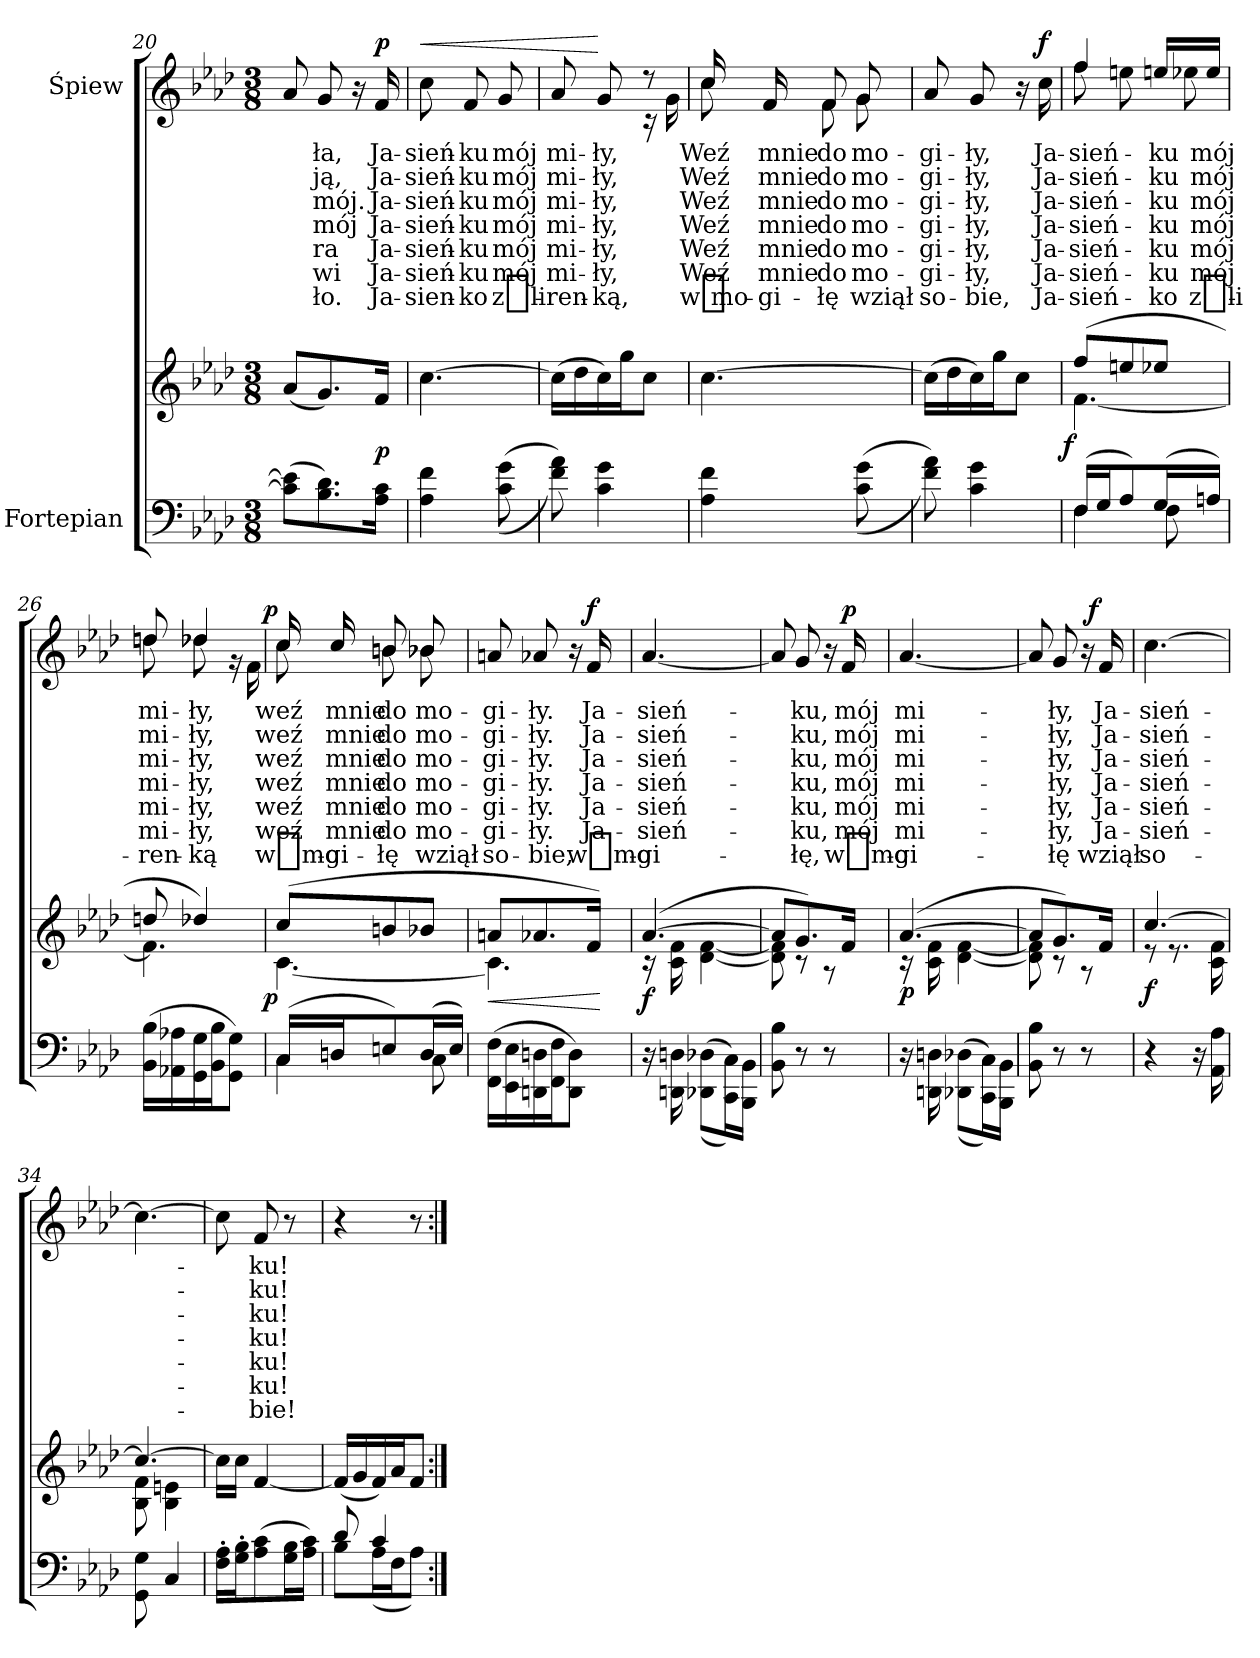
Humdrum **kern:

**kern	**kern	**dynam	**kern	**text	**text	**text	**text	**text	**text	**text	**dynam
*part2	*part2	*part2	*part1	*part1	*part1	*part1	*part1	*part1	*part1	*part1	*part1
*staff3	*staff2	*staff2/3	*staff1	*staff1	*staff1	*staff1	*staff1	*staff1	*staff1	*staff1	*staff1
*I"Fortepian	*	*	*I"Śpiew	*	*	*	*	*	*	*	*
*clefF4	*clefG2	*	*clefG2	*	*	*	*	*	*	*	*
*k[b-e-a-d-]	*k[b-e-a-d-]	*	*k[b-e-a-d-]	*	*	*	*	*	*	*	*
*M3/8	*M3/8	*	*M3/8	*	*	*	*	*	*	*	*
=20	=20	=20	=20	=20	=20	=20	=20	=20	=20	=20	=20
(8c]\ 8e-]\L	(8a-/L	.	8a-/	.	.	.	.	.	.	.	.
8.B-\ 8.d-\)	8.g/)	.	8g/	-ła,	-ją,	mój.	mój	-ra	-wi	-ło.	.
.	.	.	16r	.	.	.	.	.	.	.	.
!	!	!	!	!	!LO:LY:i	!LO:LY:i	!LO:LY:i	!LO:LY:i	!LO:LY:i	!	!LO:DY:a
16A-\ 16c\Jk	16f/Jk	p	16f/	Ja-	Ja-	Ja-	Ja-	Ja-	Ja-	Ja-	p
=21	=21	=21	=21	=21	=21	=21	=21	=21	=21	=21	=21
!	!	!	!	!	!LO:LY:i	!LO:LY:i	!LO:LY:i	!LO:LY:i	!LO:LY:i	!	!LO:HP:a
4A-\ 4f\	[4.cc\	.	8cc\	-sień-	-sień-	-sień-	-sień-	-sień-	-sień-	-sien-	<
!	!	!	!	!	!LO:LY:i	!LO:LY:i	!LO:LY:i	!LO:LY:i	!LO:LY:i	!	!
.	.	.	8f/	-ku	-ku	-ku	-ku	-ku	-ku	-ko	.
!	!	!	!	!	!LO:LY:i	!LO:LY:i	!LO:LY:i	!LO:LY:i	!LO:LY:i	!	!
(<(>8c\ 8g\	.	.	8g/	mój	mój	mój	mój	mój	mój	z_li-	.
=22	=22	=22	=22	=22	=22	=22	=22	=22	=22	=22	=22
!	!	!	!	!	!LO:LY:i	!LO:LY:i	!LO:LY:i	!LO:LY:i	!LO:LY:i	!	!
*	*	*	*^	*	*	*	*	*	*	*	*
8f\ 8a-\))	(16cc\LL]	.	8a-/	8ryy	mi-	mi-	mi-	mi-	mi-	mi-	-ren-	.
.	16dd-\	.	.	.	.	.	.	.	.	.	.	.
!	!	!	!	!	!	!LO:LY:i	!LO:LY:i	!LO:LY:i	!LO:LY:i	!LO:LY:i	!	!
4c\ 4g\	16cc\)	.	8g/	8ryy	-ły,	-ły,	-ły,	-ły,	-ły,	-ły,	-ką,	[
.	16gg\J	.	.	.	.	.	.	.	.	.	.	.
.	8cc\J	.	8r	16rc	.	.	.	.	.	.	.	.
.	.	.	.	16g\	.	.	.	.	.	.	.	.
=23	=23	=23	=23	=23	=23	=23	=23	=23	=23	=23	=23	=23
!	!	!	!	!	!	!LO:LY:i	!LO:LY:i	!LO:LY:i	!LO:LY:i	!LO:LY:i	!	!
4A-\ 4f\	[4.cc\	.	16cc/	8cc\	Weź	Weź	Weź	Weź	Weź	Weź	w mo-	.
!	!	!	!	!	!	!LO:LY:i	!LO:LY:i	!LO:LY:i	!LO:LY:i	!LO:LY:i	!	!
.	.	.	16f/	.	mnie	mnie	mnie	mnie	mnie	mnie	-gi-	.
!	!	!	!	!	!	!LO:LY:i	!LO:LY:i	!LO:LY:i	!LO:LY:i	!LO:LY:i	!	!
.	.	.	8f/	8f\	do	do	do	do	do	do	-łę	.
!	!	!	!	!	!	!LO:LY:i	!LO:LY:i	!LO:LY:i	!LO:LY:i	!LO:LY:i	!	!
(<(>8c\ 8g\	.	.	8g/	8g\	mo-	mo-	mo-	mo-	mo-	mo-	wziął	.
=24	=24	=24	=24	=24	=24	=24	=24	=24	=24	=24	=24	=24
!	!	!	!	!	!	!LO:LY:i	!LO:LY:i	!LO:LY:i	!LO:LY:i	!LO:LY:i	!	!
*	*	*	*v	*v	*	*	*	*	*	*	*	*
8f\ 8a-\))	(16cc\LL]	.	8a-/	-gi-	-gi-	-gi-	-gi-	-gi-	-gi-	so-	.
.	16dd-\	.	.	.	.	.	.	.	.	.	.
!	!	!	!	!	!LO:LY:i	!LO:LY:i	!LO:LY:i	!LO:LY:i	!LO:LY:i	!	!
4c\ 4g\	16cc\)	.	8g/	-ły,	-ły,	-ły,	-ły,	-ły,	-ły,	-bie,	.
.	16gg\J	.	.	.	.	.	.	.	.	.	.
.	8cc\J	.	16r	.	.	.	.	.	.	.	.
!	!	!	!	!	!LO:LY:i	!LO:LY:i	!LO:LY:i	!LO:LY:i	!LO:LY:i	!	!LO:DY:a
.	.	.	16cc\	Ja-	Ja-	Ja-	Ja-	Ja-	Ja-	Ja-	f
=25	=25	=25	=25	=25	=25	=25	=25	=25	=25	=25	=25
*^	*^	*	*	*	*	*	*	*	*	*	*
!	!	!	!	!LO:DY:rj	!	!	!LO:LY:i	!LO:LY:i	!LO:LY:i	!LO:LY:i	!LO:LY:i	!	!
*	*	*	*	*	*^	*	*	*	*	*	*	*	*
(16F/LL	4F\	(8ff/L	[4.f\	f	4ffi/	8ff\	-sień-	-sień-	-sień-	-sień-	-sień-	-sień-	-sień-	.
16G/J	.	.	.	.	.	.	.	.	.	.	.	.	.	.
8A-/)	.	8een/	.	.	.	8een\	.	.	.	.	.	.	.	.
!	!	!	!	!	!	!	!	!LO:LY:i	!LO:LY:i	!LO:LY:i	!LO:LY:i	!LO:LY:i	!	!
(16G/L	8F\	8ee-X/J	.	.	16eeni/LL	8ee-X\	-ku	-ku	-ku	-ku	-ku	-ku	-ko	.
!	!	!	!	!	!	!	!	!LO:LY:i	!LO:LY:i	!LO:LY:i	!LO:LY:i	!LO:LY:i	!	!
16An/JJ)	.	.	.	.	16ee-i/JJ	.	mój	mój	mój	mój	mój	mój	z_li-	.
*v	*v	*	*	*	*	*	*	*	*	*	*	*	*	*
=26	=26	=26	=26	=26	=26	=26	=26	=26	=26	=26	=26	=26	=26
!	!	!	!	!	!	!	!LO:LY:i	!LO:LY:i	!LO:LY:i	!LO:LY:i	!LO:LY:i	!	!
(16BB-\ 16B-\LL	8ddn/	4.f\]	.	8ddn/	8ddn\	mi-	mi-	mi-	mi-	mi-	mi-	-ren-	.
16AA-X\ 16A-X\	.	.	.	.	.	.	.	.	.	.	.	.	.
!	!	!	!	!	!	!	!LO:LY:i	!LO:LY:i	!LO:LY:i	!LO:LY:i	!LO:LY:i	!	!
16GG\ 16G\	4dd-X/)	.	.	4dd-X/	8dd-X\	-ły,	-ły,	-ły,	-ły,	-ły,	-ły,	-ką	.
16BB-\ 16B-\J	.	.	.	.	.	.	.	.	.	.	.	.	.
8GG\ 8G\J)	.	.	.	.	16r	.	.	.	.	.	.	.	.
.	.	.	.	.	16f\	.	.	.	.	.	.	.	.
=27	=27	=27	=27	=27	=27	=27	=27	=27	=27	=27	=27	=27	=27
*^	*	*	*	*	*	*	*	*	*	*	*	*	*
!	!	!	!	!LO:DY:rj	!	!	!	!LO:LY:i	!LO:LY:i	!LO:LY:i	!LO:LY:i	!LO:LY:i	!	!LO:DY:a:rj
(16C/LL	4C\	(8cc/L	[4.c\	p	16cc/	8cc\	weź	weź	weź	weź	weź	weź	w_mo-	p
!	!	!	!	!	!	!	!	!LO:LY:i	!LO:LY:i	!LO:LY:i	!LO:LY:i	!LO:LY:i	!	!
16Dn/J	.	.	.	.	16cc/	.	mnie	mnie	mnie	mnie	mnie	mnie	-gi-	.
!	!	!	!	!	!	!	!	!LO:LY:i	!LO:LY:i	!LO:LY:i	!LO:LY:i	!LO:LY:i	!	!
8En/)	.	8bn/	.	.	8bn/	8bn\	do	do	do	do	do	do	-łę	.
!	!	!	!	!	!	!	!	!LO:LY:i	!LO:LY:i	!LO:LY:i	!LO:LY:i	!LO:LY:i	!	!
(16D/L	8C\	8b-X/J	.	.	8b-X/	8b-X\	mo-	mo-	mo-	mo-	mo-	mo-	wziął	.
16E/JJ)	.	.	.	.	.	.	.	.	.	.	.	.	.	.
*v	*v	*	*	*	*v	*v	*	*	*	*	*	*	*	*
=28	=28	=28	=28	=28	=28	=28	=28	=28	=28	=28	=28	=28
!	!	!	!LO:HP:b	!	!	!LO:LY:i	!LO:LY:i	!LO:LY:i	!LO:LY:i	!LO:LY:i	!	!
(16FF\ 16F\LL	8an/L	4.c\]	<	8an/	-gi-	-gi-	-gi-	-gi-	-gi-	-gi-	so-	.
16EE-\ 16E-\	.	.	.	.	.	.	.	.	.	.	.	.
!	!	!	!	!	!	!LO:LY:i	!LO:LY:i	!LO:LY:i	!LO:LY:i	!LO:LY:i	!	!
16DDn\ 16Dn\	8.a-X/	.	.	8a-X/	-ły.	-ły.	-ły.	-ły.	-ły.	-ły.	-bie,	.
16FF\ 16F\J	.	.	.	.	.	.	.	.	.	.	.	.
8DD\ 8D\J)	.	.	.	16r	.	.	.	.	.	.	.	.
!	!	!	!	!	!	!LO:LY:i	!LO:LY:i	!LO:LY:i	!LO:LY:i	!LO:LY:i	!	!LO:DY:a
.	16f/Jk)	.	.	16f/	Ja-	Ja-	Ja-	Ja-	Ja-	Ja-	w_mo-	f
*	*v	*v	*	*	*	*	*	*	*	*	*	*
.	.	[	.	.	.	.	.	.	.	.	.
=29	=29	=29	=29	=29	=29	=29	=29	=29	=29	=29	=29
*	*^	*	*	*	*	*	*	*	*	*	*
!	!	!	!	!	!	!LO:LY:i	!LO:LY:i	!LO:LY:i	!LO:LY:i	!LO:LY:i	!	!
16r	([4.a-/	16r	f	[4.a-/	-sień-	-sień-	-sień-	-sień-	-sień-	-sień-	-gi-	.
16DDn\ 16Dn\	.	16c\ 16f\	.	.	.	.	.	.	.	.	.	.
(<(>8DD-X\ 8D-X\L	.	[4d-\ [4f\	.	.	.	.	.	.	.	.	.	.
16CC\ 16C\L))	.	.	.	.	.	.	.	.	.	.	.	.
16BBB-\ 16BB-\JJ	.	.	.	.	.	.	.	.	.	.	.	.
=30	=30	=30	=30	=30	=30	=30	=30	=30	=30	=30	=30	=30
8BB-\ 8B-\	8a-/L]	8d-]\ 8f]\	.	8a-/]	.	.	.	.	.	.	.	.
!	!	!	!	!	!	!LO:LY:i	!LO:LY:i	!LO:LY:i	!LO:LY:i	!LO:LY:i	!	!
8r	8.g/)	8r	.	8g/	-ku,	-ku,	-ku,	-ku,	-ku,	-ku,	-łę,	.
8r	.	8r	.	16r	.	.	.	.	.	.	.	.
!	!	!	!	!	!	!LO:LY:i	!LO:LY:i	!LO:LY:i	!LO:LY:i	!LO:LY:i	!	!LO:DY:a
.	16f/Jk	.	.	16f/	mój	mój	mój	mój	mój	mój	w_mo-	p
=31	=31	=31	=31	=31	=31	=31	=31	=31	=31	=31	=31	=31
!	!	!	!	!	!	!LO:LY:i	!LO:LY:i	!LO:LY:i	!LO:LY:i	!LO:LY:i	!	!
16r	([4.a-/	16r	p	[4.a-/	mi-	mi-	mi-	mi-	mi-	mi-	-gi-	.
16DDn\ 16Dn\	.	16c\ 16f\	.	.	.	.	.	.	.	.	.	.
(<(>8DD-X\ 8D-X\L	.	[4d-\ [4f\	.	.	.	.	.	.	.	.	.	.
16CC\ 16C\L))	.	.	.	.	.	.	.	.	.	.	.	.
16BBB-\ 16BB-\JJ	.	.	.	.	.	.	.	.	.	.	.	.
=32	=32	=32	=32	=32	=32	=32	=32	=32	=32	=32	=32	=32
8BB-\ 8B-\	8a-/L]	8d-]\ 8f]\	.	8a-/]	.	.	.	.	.	.	.	.
!	!	!	!	!	!	!LO:LY:i	!LO:LY:i	!LO:LY:i	!LO:LY:i	!LO:LY:i	!	!
8r	8.g/)	8r	.	8g/	-ły,	-ły,	-ły,	-ły,	-ły,	-ły,	-łę	.
8r	.	8r	.	16r	.	.	.	.	.	.	.	.
!	!	!	!	!	!	!LO:LY:i	!LO:LY:i	!LO:LY:i	!LO:LY:i	!LO:LY:i	!	!LO:DY:b:rj
.	16f/Jk	.	.	16f/	Ja-	Ja-	Ja-	Ja-	Ja-	Ja-	wziął	f
=33	=33	=33	=33	=33	=33	=33	=33	=33	=33	=33	=33	=33
!	!	!	!	!	!	!LO:LY:i	!LO:LY:i	!LO:LY:i	!LO:LY:i	!LO:LY:i	!	!
4r	[4.cc/	8r	f	[4.cc\	-sień-	-sień-	-sień-	-sień-	-sień-	-sień-	so-	.
.	.	8.r	.	.	.	.	.	.	.	.	.	.
16r	.	.	.	.	.	.	.	.	.	.	.	.
16AA-\ 16A-\	.	16c\ 16f\	.	.	.	.	.	.	.	.	.	.
=34	=34	=34	=34	=34	=34	=34	=34	=34	=34	=34	=34	=34
8GG\ 8G\	4.cc/_	8B-\ 8f\	.	4.cc\_	.	.	.	.	.	.	.	.
4C/	.	4B-\ 4en\	.	.	.	.	.	.	.	.	.	.
*	*v	*v	*	*	*	*	*	*	*	*	*	*
=35	=35	=35	=35	=35	=35	=35	=35	=35	=35	=35	=35
16F'\ 16A-'\LL	16cc\LL]	.	8cc\]	.	.	.	.	.	.	.	.
16G'\ 16B-'\J	16cc\JJ	.	.	.	.	.	.	.	.	.	.
!	!	!	!	!	!LO:LY:i	!LO:LY:i	!LO:LY:i	!LO:LY:i	!LO:LY:i	!	!
(8A-\ 8c\	[4f/	.	8f/	-ku!	-ku!	-ku!	-ku!	-ku!	-ku!	-bie!	.
16G\ 16B-\L	.	.	8r	.	.	.	.	.	.	.	.
16A-\ 16c\JJ)	.	.	.	.	.	.	.	.	.	.	.
=36	=36	=36	=36	=36	=36	=36	=36	=36	=36	=36	=36
*^	*	*	*	*	*	*	*	*	*	*	*
8d-/	8B-\L	(16f/LL]	.	4r	.	.	.	.	.	.	.	.
.	.	16g/	.	.	.	.	.	.	.	.	.	.
4c/	(>16A-\L	16f/)	.	.	.	.	.	.	.	.	.	.
.	16F\J	16a-/J	.	.	.	.	.	.	.	.	.	.
.	8A-\J)	8f/J	.	8r	.	.	.	.	.	.	.	.
*v	*v	*	*	*	*	*	*	*	*	*	*	*
=:|!	=:|!	=:|!	=:|!	=:|!	=:|!	=:|!	=:|!	=:|!	=:|!	=:|!	=:|!
*-	*-	*-	*-	*-	*-	*-	*-	*-	*-	*-	*-
